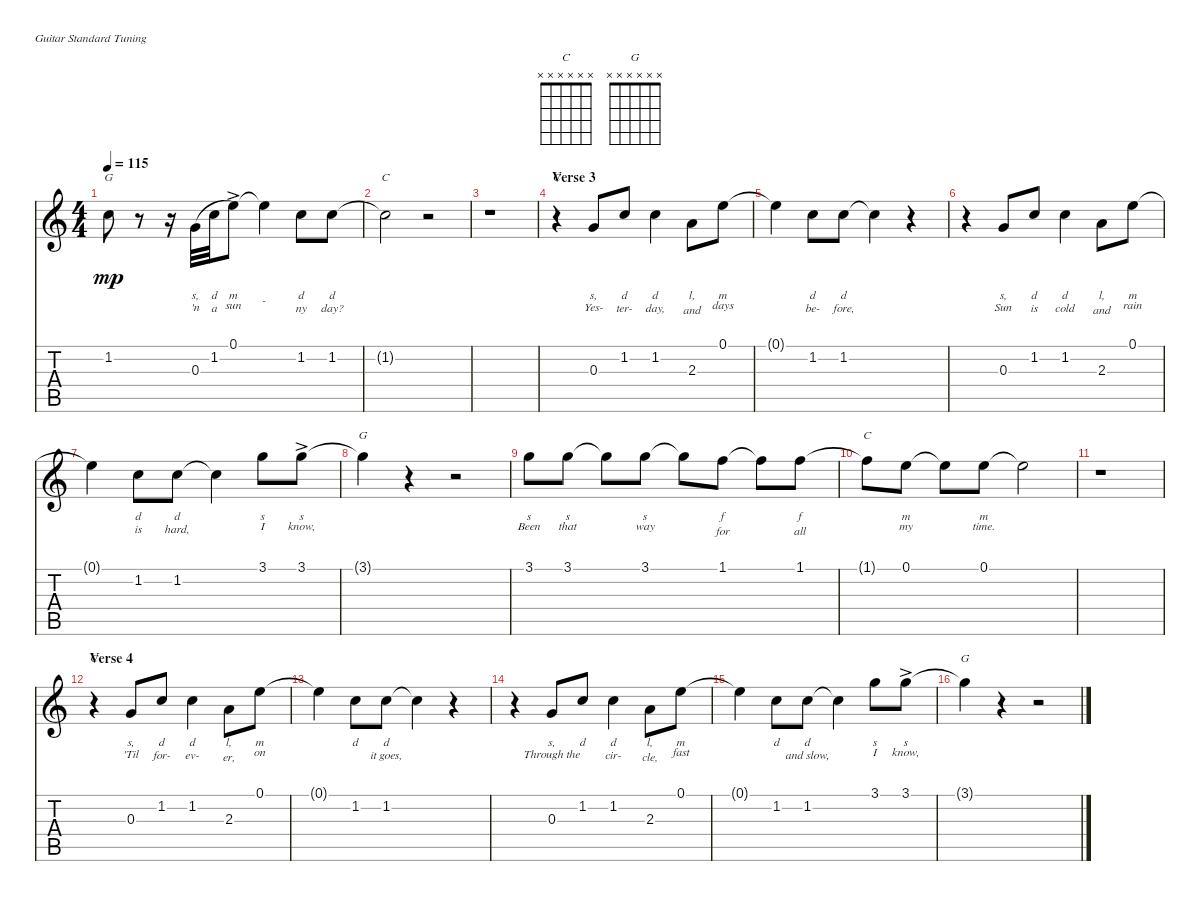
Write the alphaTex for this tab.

\defaultSystemsLayout 4
\bracketExtendMode nobrackets
\singleTrackTrackNamePolicy hidden
\multiTrackTrackNamePolicy hidden
\firstSystemTrackNameOrientation horizontal
\otherSystemsTrackNameOrientation horizontal
\track ("Vocals" "Vocals") {instrument acousticguitarsteel}
\staff {score tabs}
\tuning (E4 B3 G3 D3 A2 E2)
\chord ("C" x x x x x x)
\chord ("G" x x x x x x)
\ts (4 4)
\tempo 115
\clef g2
\ks c
1.2{t}.8{ch "G" lyrics (0 "") lyrics (1 "") lyrics (2 "") lyrics (3 "") lyrics (4 "") dy mp} r.8 r.16 0.3.32{lyrics (0 "s,") lyrics (1 "'n") lyrics (2 "") lyrics (3 "") lyrics (4 "") legatoorigin} 1.2.32{lyrics (0 "d") lyrics (1 "a") lyrics (2 "") lyrics (3 "") lyrics (4 "") legatoorigin} 0.1{ac}.8{lyrics (0 "m") lyrics (1 "sun") lyrics (2 "") lyrics (3 "") lyrics (4 "")} 0.1{t}.4{lyrics (0 "") lyrics (1 "-") lyrics (2 "") lyrics (3 "") lyrics (4 "")} 1.2.8{lyrics (0 "d") lyrics (1 "ny") lyrics (2 "") lyrics (3 "") lyrics (4 "")} 1.2.8{lyrics (0 "d") lyrics (1 "day?") lyrics (2 "") lyrics (3 "") lyrics (4 "")} |
1.2{t}.2{ch "C" lyrics (0 "") lyrics (1 "") lyrics (2 "") lyrics (3 "") lyrics (4 "")} r.2 |
r.1 |
\section ("" "Verse 3")
\scale
0.311465 r.4{ch "C"} 0.3.8{lyrics (0 "s,") lyrics (1 "Yes-") lyrics (2 "") lyrics (3 "") lyrics (4 "")} 1.2.8{lyrics (0 "d") lyrics (1 "ter-") lyrics (2 "") lyrics (3 "") lyrics (4 "")} 1.2.4{lyrics (0 "d") lyrics (1 "day,") lyrics (2 "") lyrics (3 "") lyrics (4 "")} 2.3.8{lyrics (0 "l,") lyrics (1 "and") lyrics (2 "") lyrics (3 "") lyrics (4 "")} 0.1.8{lyrics (0 "m") lyrics (1 "days") lyrics (2 "") lyrics (3 "") lyrics (4 "")} |
\scale
0.228055 0.1{t}.4{lyrics (0 "") lyrics (1 "") lyrics (2 "") lyrics (3 "") lyrics (4 "")} 1.2.8{lyrics (0 "d") lyrics (1 "be-") lyrics (2 "") lyrics (3 "") lyrics (4 "")} 1.2.8{lyrics (0 "d") lyrics (1 "fore,") lyrics (2 "") lyrics (3 "") lyrics (4 "")} 1.2{t}.4{lyrics (0 "") lyrics (1 "") lyrics (2 "") lyrics (3 "") lyrics (4 "")} r.4 |
\scale
0.230924 r.4 0.3.8{lyrics (0 "s,") lyrics (1 "Sun") lyrics (2 "") lyrics (3 "") lyrics (4 "")} 1.2.8{lyrics (0 "d") lyrics (1 "is") lyrics (2 "") lyrics (3 "") lyrics (4 "")} 1.2.4{lyrics (0 "d") lyrics (1 "cold") lyrics (2 "") lyrics (3 "") lyrics (4 "")} 2.3.8{lyrics (0 "l,") lyrics (1 "and") lyrics (2 "") lyrics (3 "") lyrics (4 "")} 0.1.8{lyrics (0 "m") lyrics (1 "rain") lyrics (2 "") lyrics (3 "") lyrics (4 "")} |
\scale
0.229691 0.1{t}.4{lyrics (0 "") lyrics (1 "") lyrics (2 "") lyrics (3 "") lyrics (4 "")} 1.2.8{lyrics (0 "d") lyrics (1 "is") lyrics (2 "") lyrics (3 "") lyrics (4 "")} 1.2.8{lyrics (0 "d") lyrics (1 "hard,") lyrics (2 "") lyrics (3 "") lyrics (4 "")} 1.2{t}.4{lyrics (0 "") lyrics (1 "") lyrics (2 "") lyrics (3 "") lyrics (4 "")} 3.1.8{lyrics (0 "s") lyrics (1 "I") lyrics (2 "") lyrics (3 "") lyrics (4 "")} 3.1{ac}.8{lyrics (0 "s") lyrics (1 "know,") lyrics (2 "") lyrics (3 "") lyrics (4 "")} |
3.1{t}.4{ch "G" lyrics (0 "") lyrics (1 "") lyrics (2 "") lyrics (3 "") lyrics (4 "")} r.4 r.2 |
3.1.8{lyrics (0 "s") lyrics (1 "Been") lyrics (2 "") lyrics (3 "") lyrics (4 "")} 3.1.8{lyrics (0 "s") lyrics (1 "that") lyrics (2 "") lyrics (3 "") lyrics (4 "")} 3.1{t}.8{lyrics (0 "") lyrics (1 "") lyrics (2 "") lyrics (3 "") lyrics (4 "")} 3.1.8{lyrics (0 "s") lyrics (1 "way") lyrics (2 "") lyrics (3 "") lyrics (4 "")} 3.1{t}.8{lyrics (0 "") lyrics (1 "") lyrics (2 "") lyrics (3 "") lyrics (4 "")} 1.1.8{lyrics (0 "f") lyrics (1 "for") lyrics (2 "") lyrics (3 "") lyrics (4 "")} 1.1{t}.8{lyrics (0 "") lyrics (1 "") lyrics (2 "") lyrics (3 "") lyrics (4 "")} 1.1.8{lyrics (0 "f") lyrics (1 "all") lyrics (2 "") lyrics (3 "") lyrics (4 "")} |
1.1{t}.8{ch "C" lyrics (0 "") lyrics (1 "") lyrics (2 "") lyrics (3 "") lyrics (4 "")} 0.1.8{lyrics (0 "m") lyrics (1 "my") lyrics (2 "") lyrics (3 "") lyrics (4 "")} 0.1{t}.8{lyrics (0 "") lyrics (1 "") lyrics (2 "") lyrics (3 "") lyrics (4 "")} 0.1.8{lyrics (0 "m") lyrics (1 "time.") lyrics (2 "") lyrics (3 "") lyrics (4 "")} 0.1{t}.2{lyrics (0 "") lyrics (1 "") lyrics (2 "") lyrics (3 "") lyrics (4 "")} |
r.1 |
\section ("" "Verse 4")
\scale
0.29432 r.4{ch "C"} 0.3.8{lyrics (0 "s,") lyrics (1 "'Til") lyrics (2 "") lyrics (3 "") lyrics (4 "")} 1.2.8{lyrics (0 "d") lyrics (1 "for-") lyrics (2 "") lyrics (3 "") lyrics (4 "")} 1.2.4{lyrics (0 "d") lyrics (1 "ev-") lyrics (2 "") lyrics (3 "") lyrics (4 "")} 2.3.8{lyrics (0 "l,") lyrics (1 "er,") lyrics (2 "") lyrics (3 "") lyrics (4 "")} 0.1.8{lyrics (0 "m") lyrics (1 "on") lyrics (2 "") lyrics (3 "") lyrics (4 "")} |
\scale
0.205106 0.1{t}.4{lyrics (0 "") lyrics (1 "") lyrics (2 "") lyrics (3 "") lyrics (4 "")} 1.2.8{lyrics (0 "d") lyrics (1 "") lyrics (2 "") lyrics (3 "") lyrics (4 "")} 1.2.8{lyrics (0 "d") lyrics (1 "it goes,") lyrics (2 "") lyrics (3 "") lyrics (4 "")} 1.2{t}.4{lyrics (0 "") lyrics (1 "") lyrics (2 "") lyrics (3 "") lyrics (4 "")} r.4 |
\scale
0.259649 r.4 0.3.8{lyrics (0 "s,") lyrics (1 "Through the") lyrics (2 "") lyrics (3 "") lyrics (4 "")} 1.2.8{lyrics (0 "d") lyrics (1 "") lyrics (2 "") lyrics (3 "") lyrics (4 "")} 1.2.4{lyrics (0 "d") lyrics (1 "cir-") lyrics (2 "") lyrics (3 "") lyrics (4 "")} 2.3.8{lyrics (0 "l,") lyrics (1 "cle,") lyrics (2 "") lyrics (3 "") lyrics (4 "")} 0.1.8{lyrics (0 "m") lyrics (1 "fast") lyrics (2 "") lyrics (3 "") lyrics (4 "")} |
\scale
0.240964 0.1{t}.4{lyrics (0 "") lyrics (1 "") lyrics (2 "") lyrics (3 "") lyrics (4 "")} 1.2.8{lyrics (0 "d") lyrics (1 "") lyrics (2 "") lyrics (3 "") lyrics (4 "")} 1.2.8{lyrics (0 "d") lyrics (1 "and slow,") lyrics (2 "") lyrics (3 "") lyrics (4 "")} 1.2{t}.4{lyrics (0 "") lyrics (1 "") lyrics (2 "") lyrics (3 "") lyrics (4 "")} 3.1.8{lyrics (0 "s") lyrics (1 "I") lyrics (2 "") lyrics (3 "") lyrics (4 "")} 3.1{ac}.8{lyrics (0 "s") lyrics (1 "know,") lyrics (2 "") lyrics (3 "") lyrics (4 "")} |
3.1{t}.4{ch "G" lyrics (0 "") lyrics (1 "") lyrics (2 "") lyrics (3 "") lyrics (4 "")} r.4 r.2
